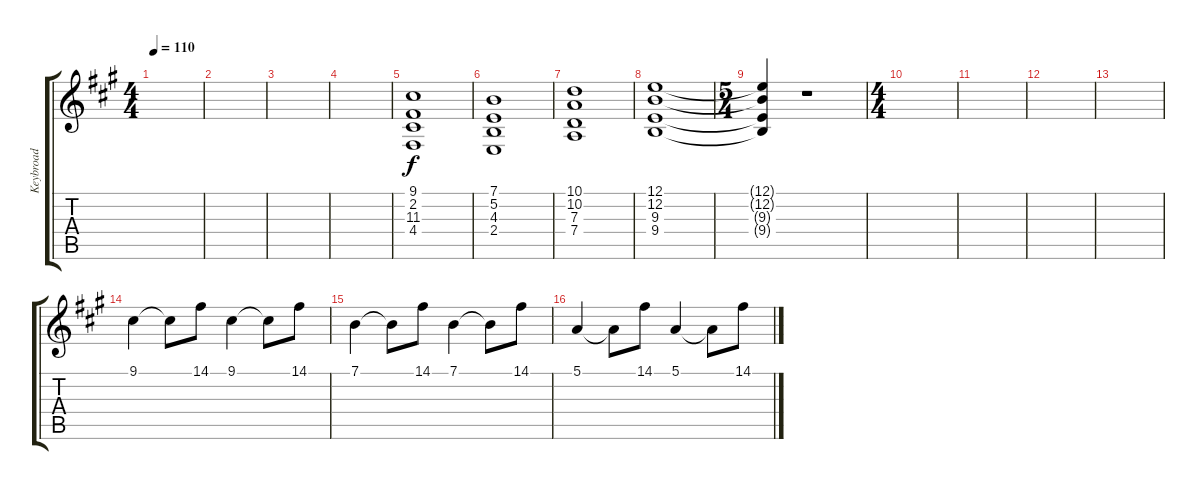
\track ("Keybroad" "Keybroad") {instrument synthstrings2}
\staff {score tabs}
\tuning (E4 B3 G3 D3 A2 E2) {hide}
\ts (4 4)
\tempo 110
\clef g2
\ks f#minor
|
|
|
|
(9.1 2.2 11.3 4.4).1 |
(7.1 5.2 4.3 2.4).1 |
(10.1 10.2 7.3 7.4).1 |
(12.1 12.2 9.3 9.4).1 |
\ts (5 4)
(12.1{t} 12.2{t} 9.3{t} 9.4{t}).4 r.1 |
\ts (4 4)
|
|
|
|
9.1.4 9.1{t}.8 14.1.8 9.1.4 9.1{t}.8 14.1.8 |
7.1.4 7.1{t}.8 14.1.8 7.1.4 7.1{t}.8 14.1.8 |
5.1.4 5.1{t}.8 14.1.8 5.1.4 5.1{t}.8 14.1.8
